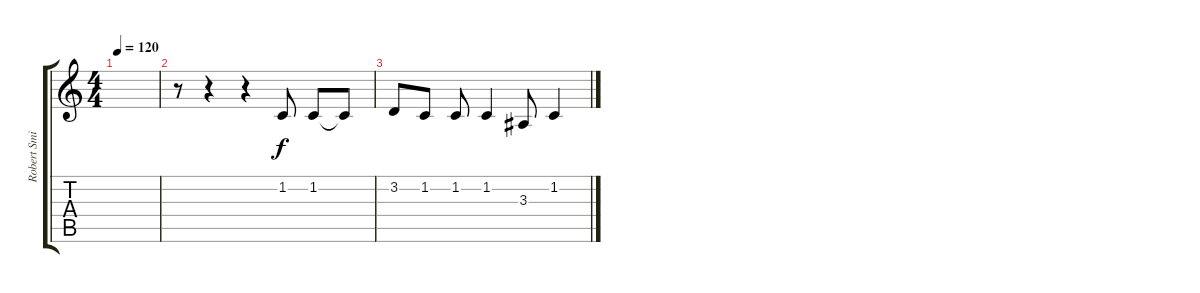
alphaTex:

\track ("Robert Smith Chant" "Robert Smi") {instrument clarinet}
\staff {score tabs}
\tuning (E4 B3 G3 D3 A2 E2) {hide}
\ts (4 4)
\tempo 120
\clef g2
\ks c
|
r.8 r.4 r.4 1.2.8 1.2.8 1.2{t}.8 |
3.2.8 1.2.8 1.2.8 1.2.4 3.3.8 1.2.4
